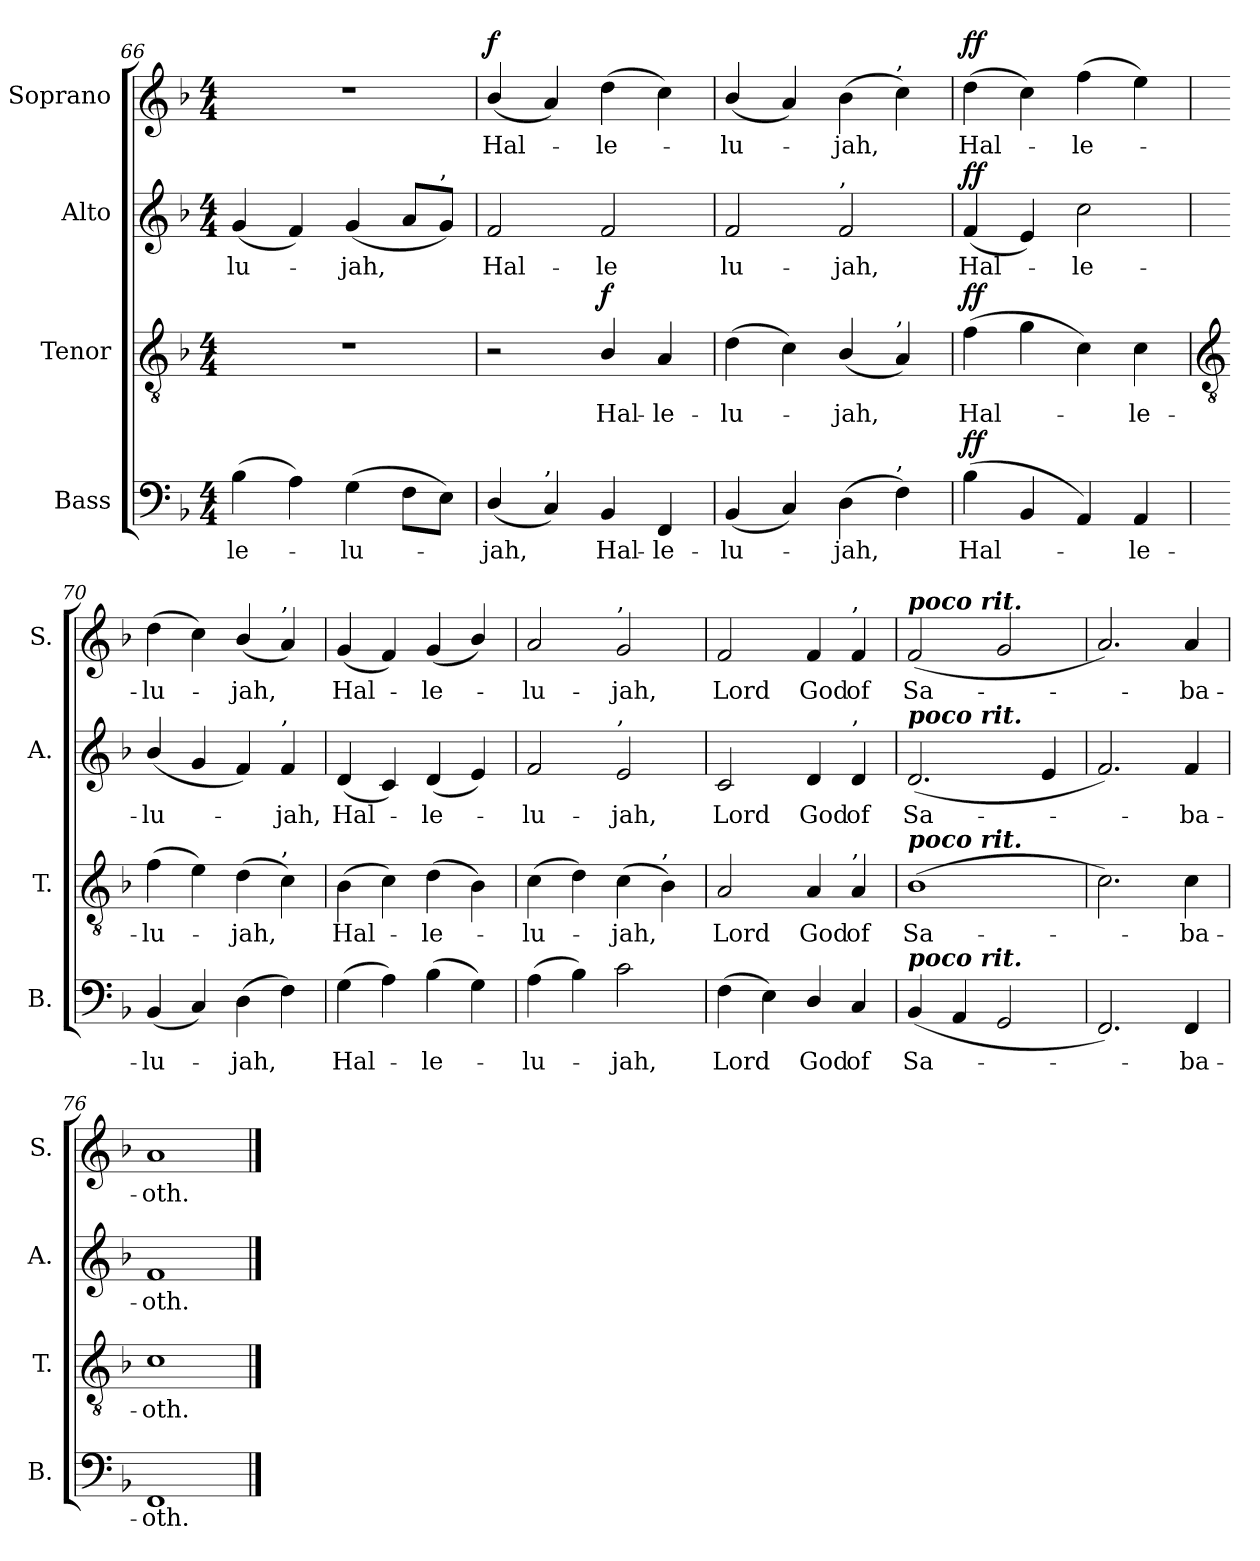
**kern	**text	**dynam	**kern	**text	**dynam	**kern	**text	**dynam	**kern	**text	**dynam
*part4	*part4	*part4	*part3	*part3	*part3	*part2	*part2	*part2	*part1	*part1	*part1
*staff4	*staff4	*staff4	*staff3	*staff3	*staff3	*staff2	*staff2	*staff2	*staff1	*staff1	*staff1
*I"Bass	*	*	*I"Tenor	*	*	*I"Alto	*	*	*I"Soprano	*	*
*I'B.	*	*	*I'T.	*	*	*I'A.	*	*	*I'S.	*	*
*clefF4	*	*	*clefGv2	*	*	*clefG2	*	*	*clefG2	*	*
*k[b-]	*	*	*k[b-]	*	*	*k[b-]	*	*	*k[b-]	*	*
*F:	*	*	*F:	*	*	*F:	*	*	*F:	*	*
*M4/4	*	*	*M4/4	*	*	*M4/4	*	*	*M4/4	*	*
=66	=66	=66	=66	=66	=66	=66	=66	=66	=66	=66	=66
!	!LO:LY:b	!	!	!	!	!	!LO:LY:b	!	!	!	!
(>4B-	le-	.	1r	.	.	(<4g	lu-	.	1r	.	.
4A)	.	.	.	.	.	4f)	.	.	.	.	.
!	!LO:LY:b	!	!	!	!	!	!LO:LY:b	!	!	!	!
(>4G	lu-	.	.	.	.	(<4g	jah,	.	.	.	.
8FL	.	.	.	.	.	8aL	.	.	.	.	.
!	!	!	!	!	!	!LO:TX:a:t=,	!	!	!	!	!
8EJ)	.	.	.	.	.	8gJ)	.	.	.	.	.
=67	=67	=67	=67	=67	=67	=67	=67	=67	=67	=67	=67
!	!LO:LY:b	!	!	!	!	!	!LO:LY:b	!	!	!LO:LY:b	!LO:DY:b
(<4D/	jah,	.	2r	.	.	2f	Hal-	.	(<4b-/	Hal-	f
!LO:TX:a:t=,	!	!	!	!	!	!	!	!	!	!	!
4C)	.	.	.	.	.	.	.	.	4a)	.	.
!	!LO:LY:b	!	!	!LO:LY:b	!LO:DY:b	!	!LO:LY:b	!	!	!LO:LY:b	!
4BB-	Hal-	.	4B-/	Hal-	f	2f	-le	.	(>4dd	le-	.
!	!LO:LY:b	!	!	!LO:LY:b	!	!	!	!	!	!	!
4FF	-le-	.	4A	-le-	.	.	.	.	4cc)	.	.
=68	=68	=68	=68	=68	=68	=68	=68	=68	=68	=68	=68
!	!LO:LY:b	!	!	!LO:LY:b	!	!	!LO:LY:b	!	!	!LO:LY:b	!
(<4BB-	-lu-	.	(>4d	-lu-	.	2f	lu-	.	(<4b-/	lu-	.
4C)	.	.	4c)	.	.	.	.	.	4a)	.	.
!	!	!	!	!	!	!LO:TX:a:t=,	!	!	!	!	!
!	!LO:LY:b	!	!	!LO:LY:b	!	!	!LO:LY:b	!	!	!LO:LY:b	!
(>4D	jah,	.	(<4B-/	jah,	.	2f	-jah,	.	(>4b-	jah,	.
!	!	!	!	!	!	!	!	!	!LO:TX:a:t=,	!	!
!	!	!	!LO:TX:a:t=,	!	!	!	!	!	!	!	!
!LO:TX:a:t=,	!	!	!	!	!	!	!	!	!	!	!
4F)	.	.	4A)	.	.	.	.	.	4cc)	.	.
=69	=69	=69	=69	=69	=69	=69	=69	=69	=69	=69	=69
!	!LO:LY:b	!LO:DY:b	!	!LO:LY:b	!LO:DY:b	!	!LO:LY:b	!LO:DY:b	!	!LO:LY:b	!LO:DY:b
(<4B-	Hal-	ff	(>4f	Hal-	ff	(<4f	Hal-	ff	(>4dd	Hal-	ff
4BB-	.	.	4g	.	.	4e)	.	.	4cc)	.	.
!	!	!	!	!	!	!	!LO:LY:b	!	!	!LO:LY:b	!
4AA)	.	.	4c)	.	.	2cc	le-	.	(>4ff	le-	.
!	!LO:LY:b	!	!	!LO:LY:b	!	!	!	!	!	!	!
4AA	le-	.	4c	le-	.	.	.	.	4ee)	.	.
!!LO:LB:g=z
=70	=70	=70	=70	=70	=70	=70	=70	=70	=70	=70	=70
*	*	*	*clefGv2	*	*	*	*	*	*	*	*
!	!LO:LY:b	!	!	!LO:LY:b	!	!	!LO:LY:b	!	!	!LO:LY:b	!
(<4BB-	-lu-	.	(>4f	-lu-	.	(<4b-/	-lu-	.	(>4dd	lu-	.
4C)	.	.	4e)	.	.	4g	.	.	4cc)	.	.
!	!LO:LY:b	!	!	!LO:LY:b	!	!	!	!	!	!LO:LY:b	!
(>4D	jah,	.	(>4d	jah,	.	4f)	.	.	(<4b-/	jah,	.
!	!	!	!	!	!	!	!	!	!LO:TX:a:t=,	!	!
!	!	!	!	!	!	!LO:TX:a:t=,	!	!	!	!	!
!	!	!	!LO:TX:a:t=,	!	!	!	!	!	!	!	!
!	!	!	!	!	!	!	!LO:LY:b	!	!	!	!
4F)	.	.	4c)	.	.	4f	jah,	.	4a)	.	.
=71	=71	=71	=71	=71	=71	=71	=71	=71	=71	=71	=71
!	!LO:LY:b	!	!	!LO:LY:b	!	!	!LO:LY:b	!	!	!LO:LY:b	!
(>4G	Hal-	.	(>4B-	Hal-	.	(<4d	Hal-	.	(<4g	Hal-	.
4A)	.	.	4c)	.	.	4c)	.	.	4f)	.	.
!	!LO:LY:b	!	!	!LO:LY:b	!	!	!LO:LY:b	!	!	!LO:LY:b	!
(>4B-	le-	.	(>4d	le-	.	(<4d	le-	.	(<4g	le-	.
4G)	.	.	4B-)	.	.	4e)	.	.	4b-/)	.	.
=72	=72	=72	=72	=72	=72	=72	=72	=72	=72	=72	=72
!	!LO:LY:b	!	!	!LO:LY:b	!	!	!LO:LY:b	!	!	!LO:LY:b	!
(>4A	lu-	.	(>4c	lu-	.	2f	lu-	.	2a	lu-	.
4B-)	.	.	4d)	.	.	.	.	.	.	.	.
!	!	!	!	!	!	!	!	!	!LO:TX:a:t=,	!	!
!	!	!	!	!	!	!LO:TX:a:t=,	!	!	!	!	!
!	!LO:LY:b	!	!	!LO:LY:b	!	!	!LO:LY:b	!	!	!LO:LY:b	!
2c	jah,	.	(>4c	jah,	.	2e	-jah,	.	2g	-jah,	.
!	!	!	!LO:TX:a:t=,	!	!	!	!	!	!	!	!
.	.	.	4B-)	.	.	.	.	.	.	.	.
=73	=73	=73	=73	=73	=73	=73	=73	=73	=73	=73	=73
!	!LO:LY:b	!	!	!LO:LY:b	!	!	!LO:LY:b	!	!	!LO:LY:b	!
(>4F	Lord	.	2A	Lord	.	2c	Lord	.	2f	Lord	.
4E)	.	.	.	.	.	.	.	.	.	.	.
!	!LO:LY:b	!	!	!LO:LY:b	!	!	!LO:LY:b	!	!	!LO:LY:b	!
4D/	God	.	4A	God	.	4d	God	.	4f	God	.
!	!	!	!	!	!	!	!	!	!LO:TX:a:t=,	!	!
!	!	!	!	!	!	!LO:TX:a:t=,	!	!	!	!	!
!	!	!	!LO:TX:a:t=,	!	!	!	!	!	!	!	!
!	!LO:LY:b	!	!	!LO:LY:b	!	!	!LO:LY:b	!	!	!LO:LY:b	!
4C	of	.	4A	of	.	4d	of	.	4f	of	.
=74	=74	=74	=74	=74	=74	=74	=74	=74	=74	=74	=74
!	!	!	!	!	!	!	!	!	!LO:TX:a:Bi:t=poco rit.	!	!
!	!	!	!	!	!	!LO:TX:a:Bi:t=poco rit.	!	!	!	!	!
!	!	!	!LO:TX:a:Bi:t=poco rit.	!	!	!	!	!	!	!	!
!LO:TX:a:Bi:t=poco rit.	!	!	!	!	!	!	!	!	!	!	!
!	!LO:LY:b	!	!	!LO:LY:b	!	!	!LO:LY:b	!	!	!LO:LY:b	!
(<4BB-	Sa-	.	(>1B-	Sa-	.	(<2.d	Sa-	.	(<2f	Sa-	.
4AA	.	.	.	.	.	.	.	.	.	.	.
2GG	.	.	.	.	.	.	.	.	2g	.	.
.	.	.	.	.	.	4e	.	.	.	.	.
=75	=75	=75	=75	=75	=75	=75	=75	=75	=75	=75	=75
2.FF)	.	.	2.c)	.	.	2.f)	.	.	2.a)	.	.
!	!LO:LY:b	!	!	!LO:LY:b	!	!	!LO:LY:b	!	!	!LO:LY:b	!
4FF	ba-	.	4c	ba-	.	4f	ba-	.	4a	ba-	.
=76	=76	=76	=76	=76	=76	=76	=76	=76	=76	=76	=76
!	!LO:LY:b	!	!	!LO:LY:b	!	!	!LO:LY:b	!	!	!LO:LY:b	!
1FF	-oth.	.	1c	-oth.	.	1f	-oth.	.	1a	-oth.	.
==	==	==	==	==	==	==	==	==	==	==	==
*-	*-	*-	*-	*-	*-	*-	*-	*-	*-	*-	*-
